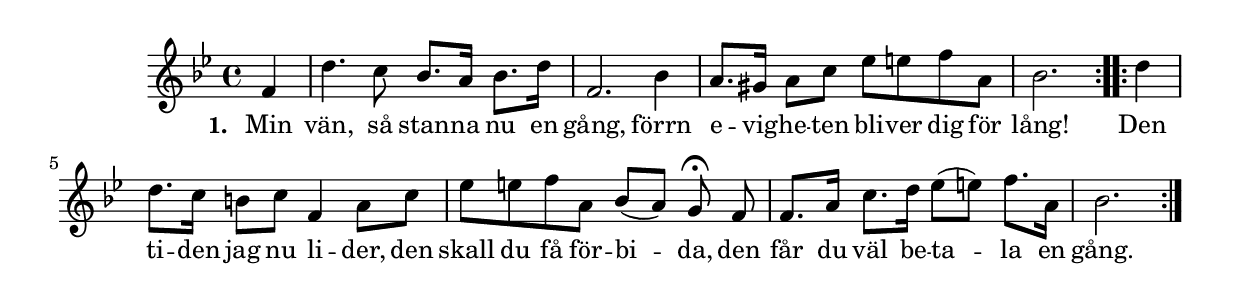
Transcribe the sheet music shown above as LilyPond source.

{
\time 4/4
\key bes \major

\repeat volta 2 { 
 \partial 4
 f'4  | 
 d''4. c''8 bes'8. a'16 bes'8. d''16  | 
 f'2. bes'4  | 
 a'8. gis'16 a'8 c'' ees'' e'' f'' a'  | 
 bes'2.
 } %( endrepeat )% 
\repeat volta 2 { 
 d''4  | 
 d''8. c''16 b'8 c'' f'4 a'8 c''  | 
 ees'' e'' f'' a' bes'-( a'-) g'-\fermata\noBeam f'  | 
 f'8. a'16 c''8. d''16 ees''8-( e''-) f''8. a'16  | 
 bes'2.
 } %( endrepeat )% 
 }
 \addlyrics {
     \set stanza = #"1. "
     Min vän, så stan -- na nu en gång, förrn
     e -- vig -- he -- ten bli -- ver dig för lång! Den ti -- den jag nu li -- der, den
     skall du få för -- bi --  -- da, den får du väl be -- ta --  -- la en gång.
}
